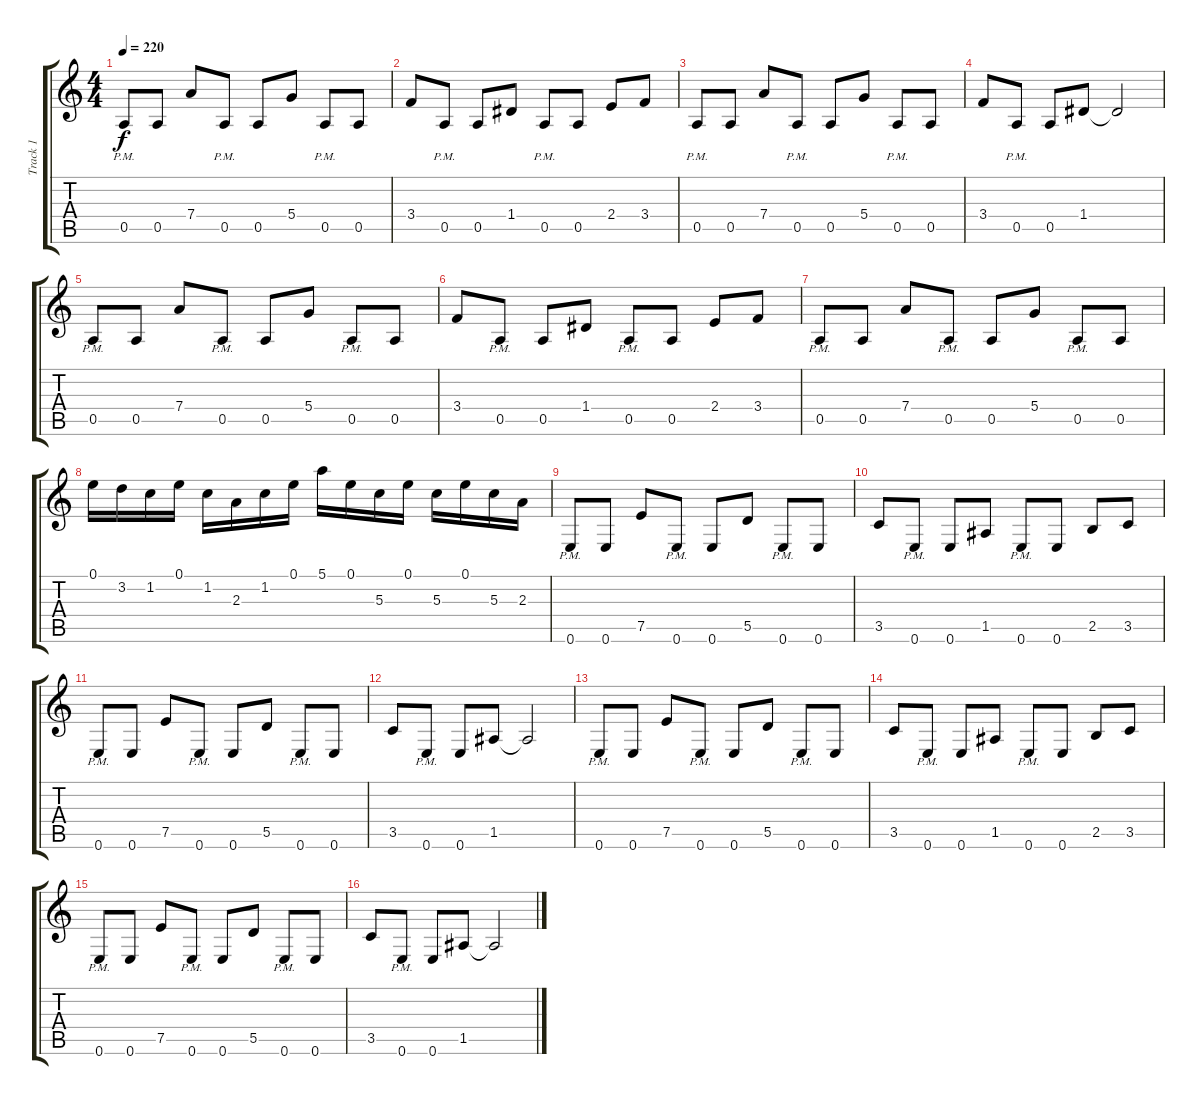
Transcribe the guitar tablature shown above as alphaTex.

\track ("Track 1" "Track 1") {instrument distortionguitar}
\staff {score tabs}
\tuning (E4 B3 G3 D3 A2 E2) {hide}
\ts (4 4)
\tempo 220
\clef g2
\ks c
0.5{pm}.8{dy f} 0.5.8 7.4.8 0.5{pm}.8 0.5.8 5.4.8 0.5{pm}.8 0.5.8 |
3.4.8 0.5{pm}.8 0.5.8 1.4.8 0.5{pm}.8 0.5.8 2.4.8 3.4.8 |
0.5{pm}.8 0.5.8 7.4.8 0.5{pm}.8 0.5.8 5.4.8 0.5{pm}.8 0.5.8 |
3.4.8 0.5{pm}.8 0.5.8 1.4.8 1.4{t}.2 |
0.5{pm}.8 0.5.8 7.4.8 0.5{pm}.8 0.5.8 5.4.8 0.5{pm}.8 0.5.8 |
3.4.8 0.5{pm}.8 0.5.8 1.4.8 0.5{pm}.8 0.5.8 2.4.8 3.4.8 |
0.5{pm}.8 0.5.8 7.4.8 0.5{pm}.8 0.5.8 5.4.8 0.5{pm}.8 0.5.8 |
0.1.16 3.2.16 1.2.16 0.1.16 1.2.16 2.3.16 1.2.16 0.1.16 5.1.16 0.1.16 5.3.16 0.1.16 5.3.16 0.1.16 5.3.16 2.3.16 |
0.6{pm}.8 0.6.8 7.5.8 0.6{pm}.8 0.6.8 5.5.8 0.6{pm}.8 0.6.8 |
3.5.8 0.6{pm}.8 0.6.8 1.5.8 0.6{pm}.8 0.6.8 2.5.8 3.5.8 |
0.6{pm}.8 0.6.8 7.5.8 0.6{pm}.8 0.6.8 5.5.8 0.6{pm}.8 0.6.8 |
3.5.8 0.6{pm}.8 0.6.8 1.5.8 1.5{t}.2 |
0.6{pm}.8 0.6.8 7.5.8 0.6{pm}.8 0.6.8 5.5.8 0.6{pm}.8 0.6.8 |
3.5.8 0.6{pm}.8 0.6.8 1.5.8 0.6{pm}.8 0.6.8 2.5.8 3.5.8 |
0.6{pm}.8 0.6.8 7.5.8 0.6{pm}.8 0.6.8 5.5.8 0.6{pm}.8 0.6.8 |
3.5.8 0.6{pm}.8 0.6.8 1.5.8 1.5{t}.2
